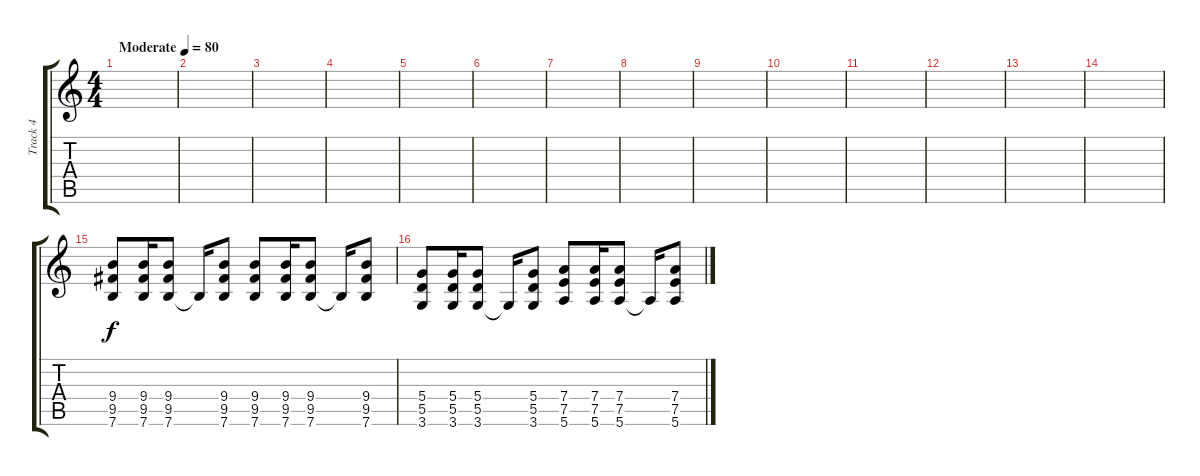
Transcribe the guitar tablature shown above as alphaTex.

\track ("Track 4" "Track 4") {instrument electricguitarclean}
\staff {score tabs}
\tuning (E4 B3 G3 D3 A2 E2) {hide}
\ts (4 4)
\tempo (80 "Moderate")
\clef g2
\ks c
|
|
|
|
|
|
|
|
|
|
|
|
|
|
(9.4 9.5 7.6).8 (9.4 9.5 7.6).16 (9.4 9.5 7.6).8 7.6{t}.16 (9.4 9.5 7.6).8 (9.4 9.5 7.6).8 (9.4 9.5 7.6).16 (9.4 9.5 7.6).8 7.6{t}.16 (9.4 9.5 7.6).8 |
(5.4 5.5 3.6).8 (5.4 5.5 3.6).16 (5.4 5.5 3.6).8 3.6{t}.16 (5.4 5.5 3.6).8 (7.4 7.5 5.6).8 (7.4 7.5 5.6).16 (7.4 7.5 5.6).8 5.6{t}.16 (7.4 7.5 5.6).8
